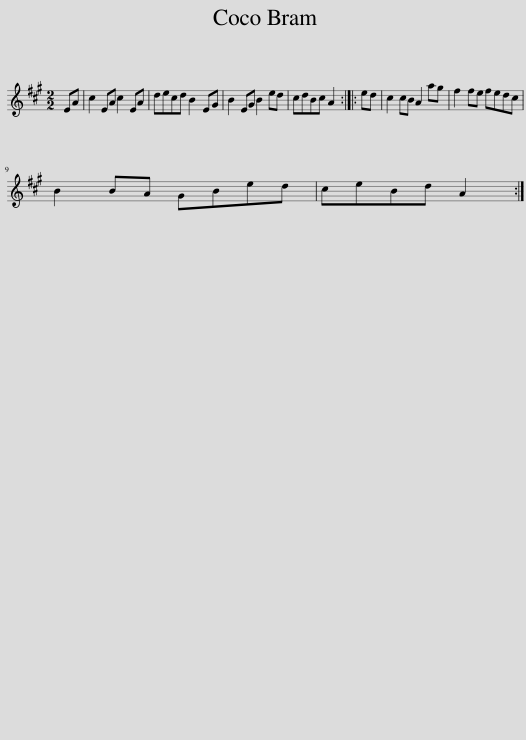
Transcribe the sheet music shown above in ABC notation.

X:1
L:1/8
M:2/2
I:linebreak $
K:A
V:1 treble
V:1
 EA | c2 EA c2 EA | decd B2 EG | B2 EG B2 ed | cdBc A2 :: %5
 ed | c2 cB A2 ag | f2 fe fedc |$ B2 BA GBed | ceBd A2 :| %10
